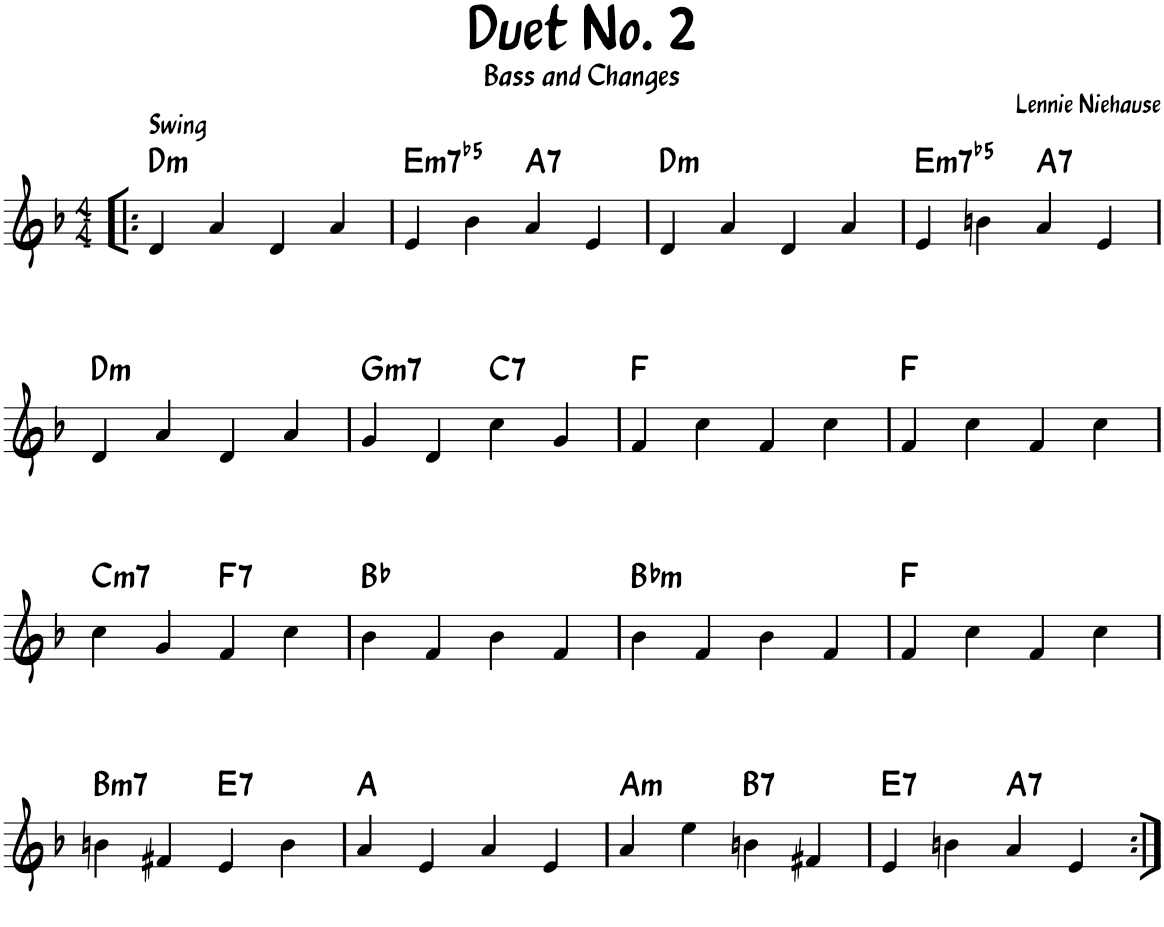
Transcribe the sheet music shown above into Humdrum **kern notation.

**kern	**harte
*part1	*part1
*staff1	*
*I"Piano	*
*I'Pno.	*
*clefG2	*
*k[b-]	*
*M4/4	*
=1!|:	=1!|:
!LO:TX:a:B:t=Swing	!LO:H:kt=m
4d/	D:min
4a/	.
4d/	.
4a/	.
=2	=2
!	!LO:H:kt=m7b5
4e/	E:hdim7
4b-\	.
!	!LO:H:kt=7
4a/	A:7
4e/	.
=3	=3
!	!LO:H:kt=m
4d/	D:min
4a/	.
4d/	.
4a/	.
=4	=4
!	!LO:H:kt=m7b5
4e/	E:hdim7
4bn\	.
!	!LO:H:kt=7
4a/	A:7
4e/	.
!!LO:LB:g=z
=5	=5
!	!LO:H:kt=m
4d/	D:min
4a/	.
4d/	.
4a/	.
=6	=6
!	!LO:H:kt=m7
4g/	G:min7
4d/	.
!	!LO:H:kt=7
4cc\	C:7
4g/	.
=7	=7
4f/	F:maj
4cc\	.
4f/	.
4cc\	.
=8	=8
4f/	F:maj
4cc\	.
4f/	.
4cc\	.
!!LO:LB:g=z
=9	=9
!	!LO:H:kt=m7
4cc\	C:min7
4g/	.
!	!LO:H:kt=7
4f/	F:7
4cc\	.
=10	=10
4b-\	Bb:maj
4f/	.
4b-\	.
4f/	.
=11	=11
!	!LO:H:kt=m
4b-\	Bb:min
4f/	.
4b-\	.
4f/	.
=12	=12
4f/	F:maj
4cc\	.
4f/	.
4cc\	.
!!LO:LB:g=z
=13	=13
!	!LO:H:kt=m7
4bn\	B:min7
4f#X/	.
!	!LO:H:kt=7
4e/	E:7
4b\	.
=14	=14
4a/	A:maj
4e/	.
4a/	.
4e/	.
=15	=15
!	!LO:H:kt=m
4a/	A:min
4ee\	.
!	!LO:H:kt=7
4bn\	B:7
4f#X/	.
=16	=16
!	!LO:H:kt=7
4e/	E:7
4bn\	.
!	!LO:H:kt=7
4a/	A:7
4e/	.
=:|!	=:|!
*-	*-
